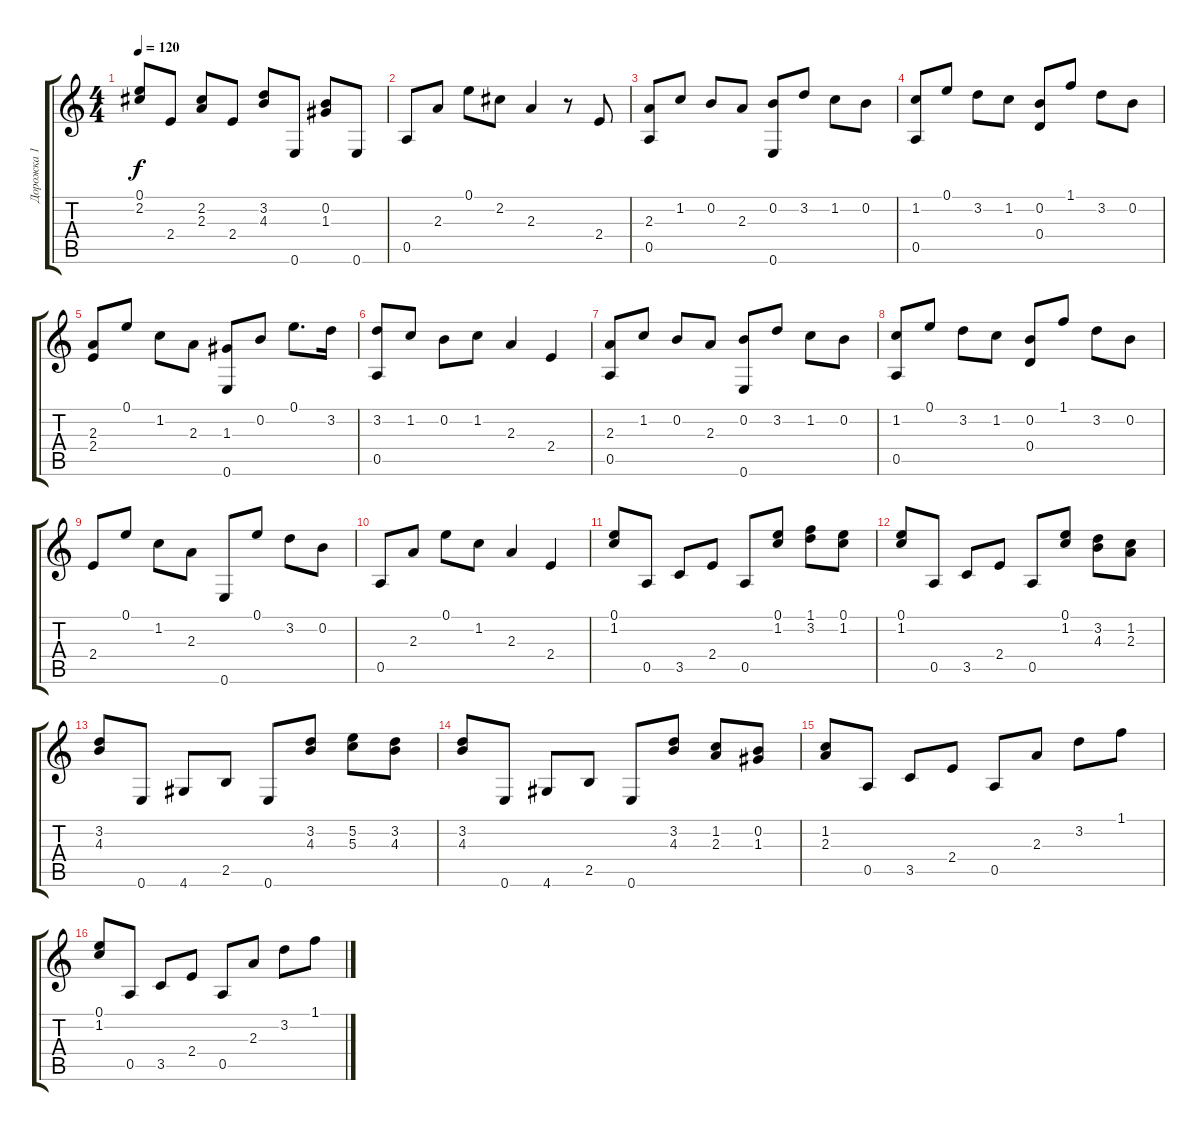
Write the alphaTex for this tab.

\track ("Дорожка 1" "Дорожка 1") {instrument acousticguitarnylon}
\staff {score tabs}
\tuning (E4 B3 G3 D3 A2 E2) {hide}
\ts (4 4)
\tempo 120
\clef g2
\ks c
(0.1 2.2).8{dy f} 2.4.8 (2.2 2.3).8 2.4.8 (3.2 4.3).8 0.6.8 (0.2 1.3).8 0.6.8 |
0.5.8 2.3.8 0.1.8 2.2.8 2.3.4 r.8 2.4.8 |
(2.3 0.5).8 1.2.8 0.2.8 2.3.8 (0.2 0.6).8 3.2.8 1.2.8 0.2.8 |
(1.2 0.5).8 0.1.8 3.2.8 1.2.8 (0.2 0.4).8 1.1.8 3.2.8 0.2.8 |
(2.3 2.4).8 0.1.8 1.2.8 2.3.8 (1.3 0.6).8 0.2.8 0.1.8{d} 3.2.16 |
(3.2 0.5).8 1.2.8 0.2.8 1.2.8 2.3.4 2.4.4 |
(2.3 0.5).8 1.2.8 0.2.8 2.3.8 (0.2 0.6).8 3.2.8 1.2.8 0.2.8 |
(1.2 0.5).8 0.1.8 3.2.8 1.2.8 (0.2 0.4).8 1.1.8 3.2.8 0.2.8 |
2.4.8 0.1.8 1.2.8 2.3.8 0.6.8 0.1.8 3.2.8 0.2.8 |
0.5.8 2.3.8 0.1.8 1.2.8 2.3.4 2.4.4 |
(0.1 1.2).8 0.5.8 3.5.8 2.4.8 0.5.8 (0.1 1.2).8 (1.1 3.2).8 (0.1 1.2).8 |
(0.1 1.2).8 0.5.8 3.5.8 2.4.8 0.5.8 (0.1 1.2).8 (3.2 4.3).8 (1.2 2.3).8 |
(3.2 4.3).8 0.6.8 4.6.8 2.5.8 0.6.8 (3.2 4.3).8 (5.2 5.3).8 (3.2 4.3).8 |
(3.2 4.3).8 0.6.8 4.6.8 2.5.8 0.6.8 (3.2 4.3).8 (1.2 2.3).8 (0.2 1.3).8 |
(1.2 2.3).8 0.5.8 3.5.8 2.4.8 0.5.8 2.3.8 3.2.8 1.1.8 |
(0.1 1.2).8 0.5.8 3.5.8 2.4.8 0.5.8 2.3.8 3.2.8 1.1.8
